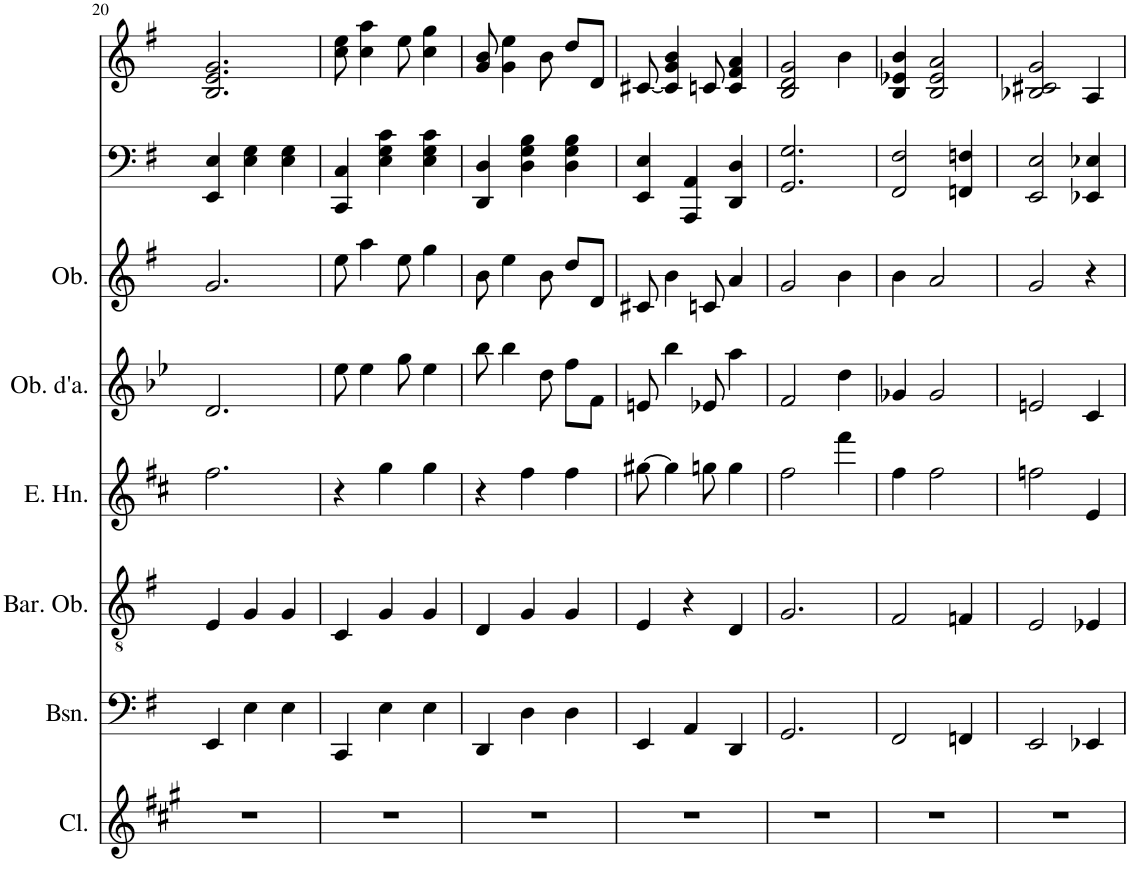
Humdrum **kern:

**kern	**kern	**kern	**kern	**kern	**kern	**kern	**kern
*part8	*part7	*part6	*part5	*part4	*part3	*part2	*part1
*staff8	*staff7	*staff6	*staff5	*staff4	*staff3	*staff2	*staff1
*I"Clarinet	*I"Bassoon	*I"Baritone Oboe	*I"English Horn	*I"Oboe d'amore	*I"Oboe	*I"LH-1	*I"RH-1
*I'Cl.	*I'Bsn.	*I'Bar. Ob.	*I'E. Hn.	*I'Ob. d'a.	*I'Ob.	*	*
!!LO:PB:g=z
*clefG2	*clefF4	*clefGv2	*clefG2	*clefG2	*clefG2	*clefF4	*clefG2
*Trd1c2	*	*	*Trd4c7	*Trd2c3	*	*	*
*k[f#c#g#]	*k[f#]	*k[f#]	*k[f#c#]	*k[b-e-]	*k[f#]	*k[f#]	*k[f#]
*M3/4	*M3/4	*M3/4	*M3/4	*M3/4	*M3/4	*M3/4	*M3/4
=20	=20	=20	=20	=20	=20	=20	=20
2.r	4EE/	4E/	2.ff#\	2.d/	2.g/	4EE/ 4E/	2.B/ 2.e/ 2.g/
.	4E\	4G/	.	.	.	4E\ 4G\	.
.	4E\	4G/	.	.	.	4E\ 4G\	.
=21	=21	=21	=21	=21	=21	=21	=21
2.r	4CC/	4C/	4r	8ee-\	8ee\	4CC/ 4C/	8cc\ 8ee\
.	.	.	.	4ee-\	4aa\	.	4cc\ 4aa\
.	4E\	4G/	4gg\	.	.	4E\ 4G\ 4c\	.
.	.	.	.	8gg\	8ee\	.	8ee\
.	4E\	4G/	4gg\	4ee-\	4gg\	4E\ 4G\ 4c\	4cc\ 4gg\
=22	=22	=22	=22	=22	=22	=22	=22
2.r	4DD/	4D/	4r	8bb-\	8b\	4DD/ 4D/	8g/ 8b/
.	.	.	.	4bb-\	4ee\	.	4g\ 4ee\
.	4D\	4G/	4ff#\	.	.	4D\ 4G\ 4B\	.
.	.	.	.	8dd\	8b\	.	8b\
.	4D\	4G/	4ff#\	8ff\L	8dd/L	4D\ 4G\ 4B\	8dd/L
.	.	.	.	8f\J	8d/J	.	8d/J
=23	=23	=23	=23	=23	=23	=23	=23
2.r	4EE/	4E/	[8gg#X\	8en/	8c#X/	4EE/ 4E/	[8c#X/
.	.	.	4gg#\]	4bb-\	4b\	.	4c#/] 4g/ 4b/
.	4AA/	4r	.	.	.	4AAA/ 4AA/	.
.	.	.	8ggn\	8e-X/	8cn/	.	8cn/
.	4DD/	4D/	4gg\	4aa\	4a/	4DD/ 4D/	4c/ 4f#/ 4a/
=24	=24	=24	=24	=24	=24	=24	=24
2.r	2.GG/	2.G/	2ff#\	2f/	2g/	2.GG/ 2.G/	2B/ 2d/ 2g/
.	.	.	4fff#\	4dd\	4b\	.	4b\
=25	=25	=25	=25	=25	=25	=25	=25
2.r	2FF#/	2F#/	4ff#\	4g-X/	4b\	2FF#/ 2F#/	4B/ 4e-X/ 4b/
.	.	.	2ff#\	2g-/	2a/	.	2B/ 2e-/ 2a/
.	4FFn/	4Fn/	.	.	.	4FFn/ 4Fn/	.
=26	=26	=26	=26	=26	=26	=26	=26
2.r	2EE/	2E/	2ffn\	2en/	2g/	2EE/ 2E/	2B-X/ 2c#X/ 2g/
.	4EE-X/	4E-X/	4e/	4c/	4r	4EE-X/ 4E-X/	4A/
=	=	=	=	=	=	=	=
*-	*-	*-	*-	*-	*-	*-	*-
